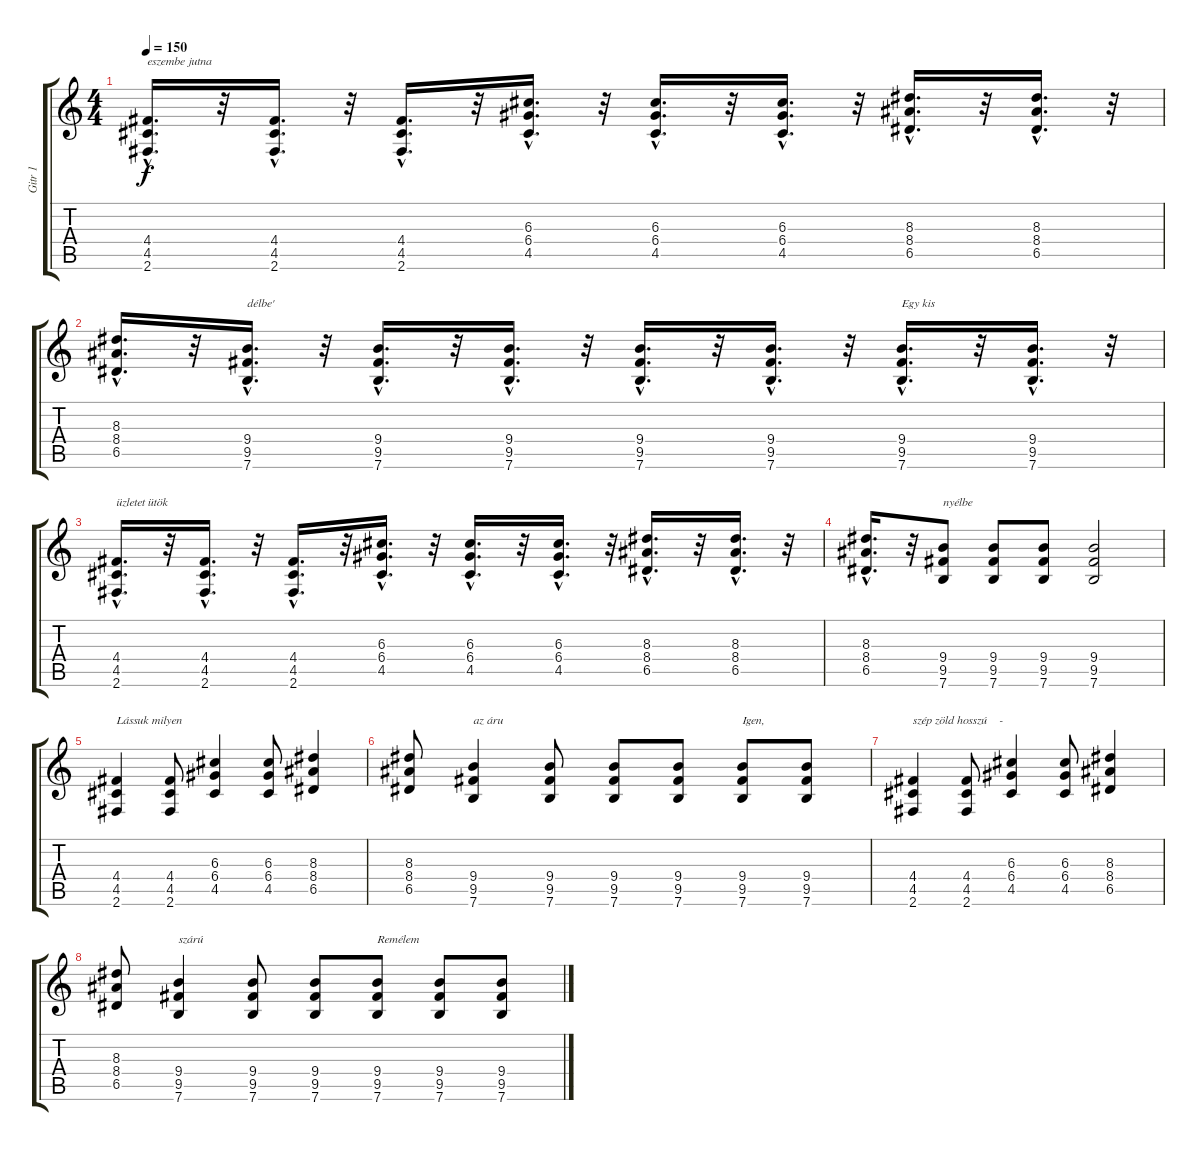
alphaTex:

\track ("Gitr 1" "Gitr 1") {instrument overdrivenguitar}
\staff {score tabs}
\tuning (E4 B3 G3 D3 A2 E2) {hide}
\ts (4 4)
\tempo 150
\clef g2
\ks c
(4.4{hac} 4.5{hac} 2.6{hac}).16{d txt "eszembe jutna" dy f} r.32 (4.4{hac} 4.5{hac} 2.6{hac}).16{d} r.32 (4.4{hac} 4.5{hac} 2.6{hac}).16{d} r.32 (6.3{hac} 6.4{hac} 4.5{hac}).16{d} r.32 (6.3{hac} 6.4{hac} 4.5{hac}).16{d} r.32 (6.3{hac} 6.4{hac} 4.5{hac}).16{d} r.32 (8.3{hac} 8.4{hac} 6.5{hac}).16{d} r.32 (8.3{hac} 8.4{hac} 6.5{hac}).16{d} r.32 |
(8.3{hac} 8.4{hac} 6.5{hac}).16{d} r.32 (9.4{hac} 9.5{hac} 7.6{hac}).16{d txt "délbe'"} r.32 (9.4{hac} 9.5{hac} 7.6{hac}).16{d} r.32 (9.4{hac} 9.5{hac} 7.6{hac}).16{d} r.32 (9.4{hac} 9.5{hac} 7.6{hac}).16{d} r.32 (9.4{hac} 9.5{hac} 7.6{hac}).16{d} r.32 (9.4{hac} 9.5{hac} 7.6{hac}).16{d txt "Egy kis"} r.32 (9.4{hac} 9.5{hac} 7.6{hac}).16{d} r.32 |
(4.4{hac} 4.5{hac} 2.6{hac}).16{d txt "üzletet ütök"} r.32 (4.4{hac} 4.5{hac} 2.6{hac}).16{d} r.32 (4.4{hac} 4.5{hac} 2.6{hac}).16{d} r.32 (6.3{hac} 6.4{hac} 4.5{hac}).16{d} r.32 (6.3{hac} 6.4{hac} 4.5{hac}).16{d} r.32 (6.3{hac} 6.4{hac} 4.5{hac}).16{d} r.32 (8.3{hac} 8.4{hac} 6.5{hac}).16{d} r.32 (8.3{hac} 8.4{hac} 6.5{hac}).16{d} r.32 |
(8.3{hac} 8.4{hac} 6.5{hac}).16{d} r.32 (9.4 9.5 7.6).8{txt "nyélbe"} (9.4 9.5 7.6).8 (9.4 9.5 7.6).8 (9.4 9.5 7.6).2 |
(4.4 4.5 2.6).4{txt "Lássuk milyen"} (4.4 4.5 2.6).8 (6.3 6.4 4.5).4 (6.3 6.4 4.5).8 (8.3 8.4 6.5).4 |
(8.3 8.4 6.5).8 (9.4 9.5 7.6).4{txt "az áru"} (9.4 9.5 7.6).8 (9.4 9.5 7.6).8 (9.4 9.5 7.6).8 (9.4 9.5 7.6).8{txt "Igen,"} (9.4 9.5 7.6).8 |
(4.4 4.5 2.6).4{txt "szép zöld hosszú    -"} (4.4 4.5 2.6).8 (6.3 6.4 4.5).4 (6.3 6.4 4.5).8 (8.3 8.4 6.5).4 |
(8.3 8.4 6.5).8 (9.4 9.5 7.6).4{txt "szárú"} (9.4 9.5 7.6).8 (9.4 9.5 7.6).8 (9.4 9.5 7.6).8{txt "Remélem"} (9.4 9.5 7.6).8 (9.4 9.5 7.6).8
